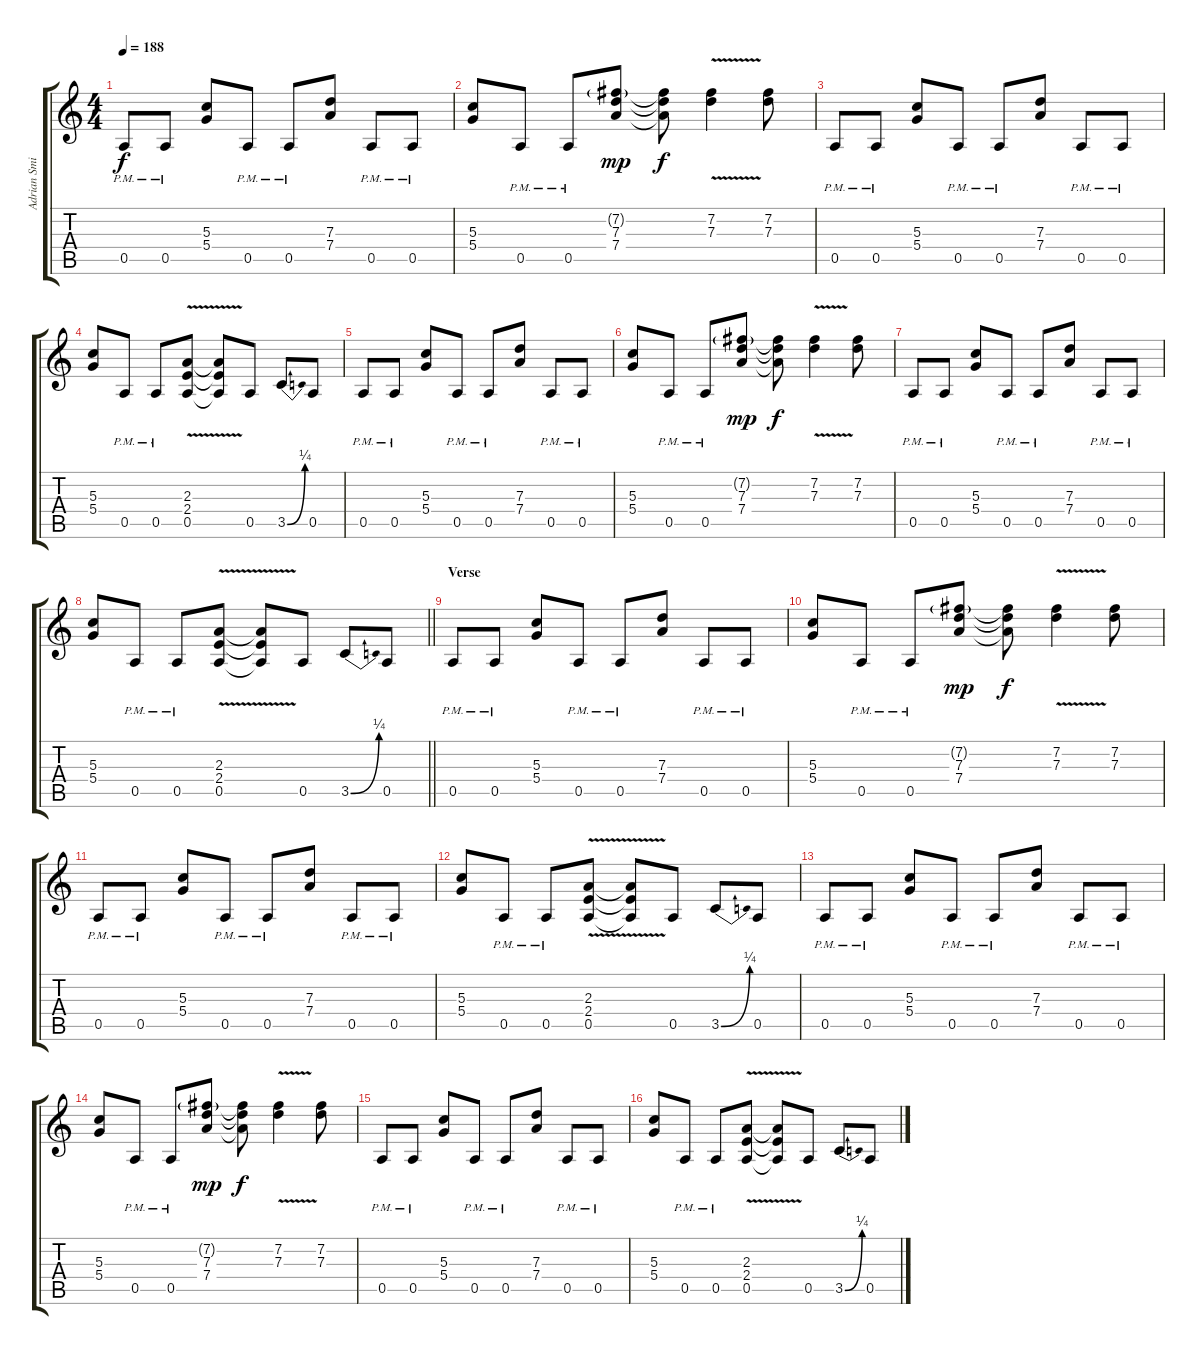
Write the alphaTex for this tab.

\track ("Adrian Smith" "Adrian Smi") {instrument distortionguitar}
\staff {score tabs}
\tuning (E4 B3 G3 D3 A2 E2) {hide}
\ts (4 4)
\tempo 188
\clef g2
\ks c
0.5{pm}.8{dy f} 0.5{pm}.8 (5.3 5.4).8 0.5{pm}.8 0.5{pm}.8 (7.3 7.4).8 0.5{pm}.8 0.5{pm}.8 |
(5.3 5.4).8 0.5{pm}.8 0.5{pm}.8 (7.2{g} 7.3 7.4).8{dy mp} (7.2{t} 7.3{t} 7.4{t}).8{dy f} (7.2{v} 7.3{v}).4 (7.2 7.3).8 |
0.5{pm}.8 0.5{pm}.8 (5.3 5.4).8 0.5{pm}.8 0.5{pm}.8 (7.3 7.4).8 0.5{pm}.8 0.5{pm}.8 |
(5.3 5.4).8 0.5{pm}.8 0.5{pm}.8 (2.3 2.4 0.5{v}).8 (2.3{t} 2.4{t} 0.5{t}).8 0.5.8 3.5{be (bend 0 0 60 1)}.8 0.5.8 |
0.5{pm}.8 0.5{pm}.8 (5.3 5.4).8 0.5{pm}.8 0.5{pm}.8 (7.3 7.4).8 0.5{pm}.8 0.5{pm}.8 |
(5.3 5.4).8 0.5{pm}.8 0.5{pm}.8 (7.2{g} 7.3 7.4).8{dy mp} (7.2{t} 7.3{t} 7.4{t}).8{dy f} (7.2{v} 7.3{v}).4 (7.2 7.3).8 |
0.5{pm}.8 0.5{pm}.8 (5.3 5.4).8 0.5{pm}.8 0.5{pm}.8 (7.3 7.4).8 0.5{pm}.8 0.5{pm}.8 |
\barLineRight lightlight
(5.3 5.4).8 0.5{pm}.8 0.5{pm}.8 (2.3 2.4 0.5{v}).8 (2.3{t} 2.4{t} 0.5{t}).8 0.5.8 3.5{be (bend 0 0 60 1)}.8 0.5.8 |
\section ("" "Verse")
0.5{pm}.8 0.5{pm}.8 (5.3 5.4).8 0.5{pm}.8 0.5{pm}.8 (7.3 7.4).8 0.5{pm}.8 0.5{pm}.8 |
(5.3 5.4).8 0.5{pm}.8 0.5{pm}.8 (7.2{g} 7.3 7.4).8{dy mp} (7.2{t} 7.3{t} 7.4{t}).8{dy f} (7.2{v} 7.3{v}).4 (7.2 7.3).8 |
0.5{pm}.8 0.5{pm}.8 (5.3 5.4).8 0.5{pm}.8 0.5{pm}.8 (7.3 7.4).8 0.5{pm}.8 0.5{pm}.8 |
(5.3 5.4).8 0.5{pm}.8 0.5{pm}.8 (2.3 2.4 0.5{v}).8 (2.3{t} 2.4{t} 0.5{t}).8 0.5.8 3.5{be (bend 0 0 60 1)}.8 0.5.8 |
0.5{pm}.8 0.5{pm}.8 (5.3 5.4).8 0.5{pm}.8 0.5{pm}.8 (7.3 7.4).8 0.5{pm}.8 0.5{pm}.8 |
(5.3 5.4).8 0.5{pm}.8 0.5{pm}.8 (7.2{g} 7.3 7.4).8{dy mp} (7.2{t} 7.3{t} 7.4{t}).8{dy f} (7.2{v} 7.3{v}).4 (7.2 7.3).8 |
0.5{pm}.8 0.5{pm}.8 (5.3 5.4).8 0.5{pm}.8 0.5{pm}.8 (7.3 7.4).8 0.5{pm}.8 0.5{pm}.8 |
(5.3 5.4).8 0.5{pm}.8 0.5{pm}.8 (2.3 2.4 0.5{v}).8 (2.3{t} 2.4{t} 0.5{t}).8 0.5.8 3.5{be (bend 0 0 60 1)}.8 0.5.8
